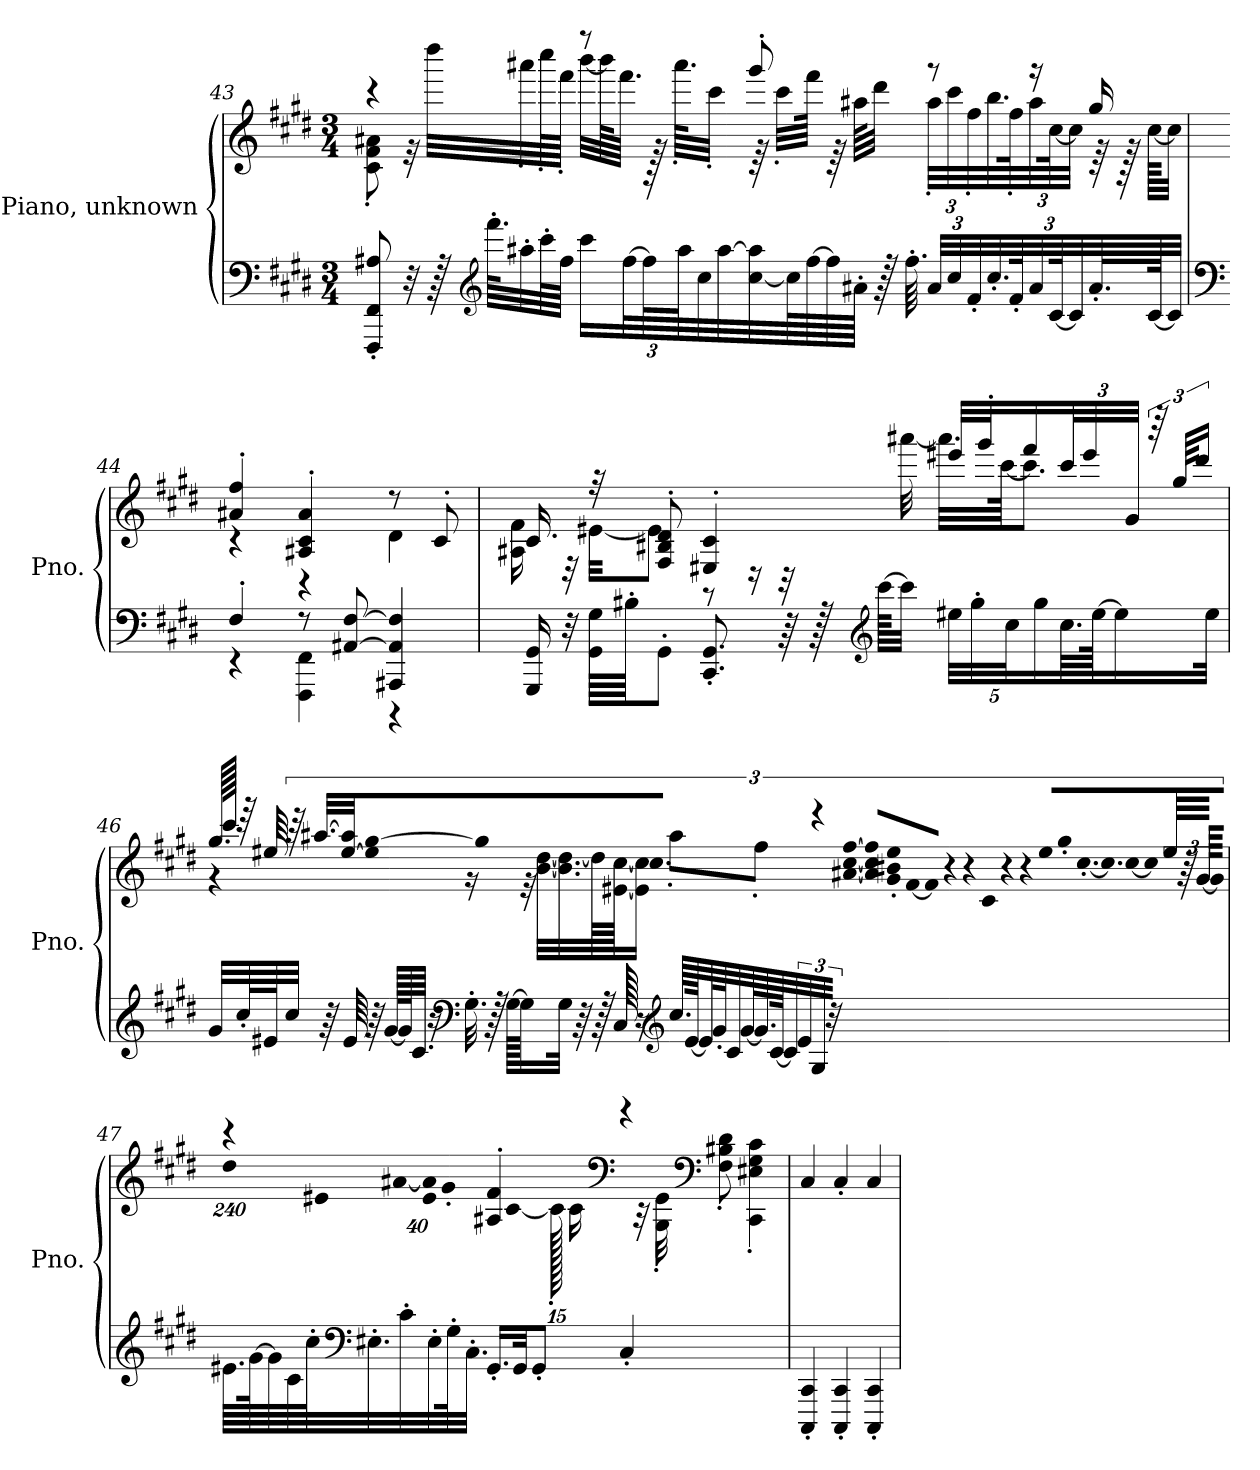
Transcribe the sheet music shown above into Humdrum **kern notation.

**kern	**kern
*part1	*part1
*staff2	*staff1
*I"Piano, unknown	*
*I'Pno.	*
!!LO:LB:g=z
*clefF4	*clefG2
*k[f#c#g#d#]	*k[f#c#g#d#]
*M3/4	*M3/4
=43	=43
*	*^
8FFF#/' 8FF#/' 8A#X/'	4r	8c#\' 8f#\' 8a#X\'
32r	.	32r
128r	.	32dddd#\LLL
*clefG2	*	*
64.fff#'\KLLL	.	.
32aa#X'\	.	32aaa#X'\
64ccc#'\L	.	64cccc#'\L
64ff#\JJJJ	.	64fff#'\JJJJ
*Xbrackettup	*	*
24ccc#\LL	8r	[32bbb\LLL
.	.	128bbb\KL]
.	.	64.fff#\JJJJ
[48ff#\L	.	.
96ff#\L]	.	128r
.	.	64.aaa#'\KLLL
96aa#\J	.	.
48cc#\	.	.
.	.	32ccc#'\JJJ
[48aa#\	.	.
[32cc#\ 32aa#\]	8ggg#'/	64r
.	.	32ccc#'\LLL
64cc#\L]	.	.
[64ff#\	.	64fff#\JJJk
64ff#\]	.	64r
64a#X'\JJJJ	.	64aa#X\KLLL
128r	.	32ddd#\JJJ
64.ff#'\	.	.
*	*	*Xbrackettup
48a#/LLL	8r	48aa#'\LLL
48cc#/	.	48ccc#\
48f#'/	.	48ff#'\
32.cc#'/	.	32.bb\
64f#'/K	.	64ff#'\K
48a#/	16r	48aa#\
[96c#/K	.	[96cc#\K
32c#/]	.	32cc#\JJJ]
64.a#'/L	16gg#/	64r
.	.	128r
[128c#/JK	.	[128cc#\KKLLL
32c#/JJJ]	.	32cc#\JJJ]
!!LO:LB:g=z	!!
=44	=44	=44
*clefF4	*	*
*^	*	*
4F#'/	4r	4a#X/' 4ff#/'	4r
8r	4FFF#\ 4FF#\	4A#X/' 4c#/' 4a#/'	4r
[8AA#X/ [8F#/	.	.	.
4AAA#X/ 4AA#/] 4F#/]	4r	8r	4d#\
.	.	8c#'/	.
*v	*v	*	*
=45	=45	=45
16GGG#/ 16GG#/	16.c#/	16A#X\ 16f#\
32r	.	32r
64GG#\ 64G#\LLLL	32r	[32e#X\KKL
64B#X'\JJJ	.	.
8GG#'\J	8F#/' 8B#X/' 8d#/'	8e#\J]
8.CC#/' 8.GG#/'	4E#X/' 4c#/'	8r
.	.	16r
64r	.	32r
128r	.	.
*clefG2	*	*
[128ccc#\KKLLL	.	.
32ccc#\JJJ]	.	[32aaa#X\
40ee#X\LLL	32eee#X/LLL	32.aaa#\LLL]
40gg#'\	.	.
.	32ggg#'/J	.
.	.	[64ccc#\JJK
40cc#\J	.	.
.	16fff#/	8.ccc#\J]
20gg#\	.	.
64.cc#\LL	48ccc#/L	.
.	48eee#/	.
[128ee#\JJK	.	.
16ee#\]	.	.
.	48g#/JJJ	.
*	*brackettup	*
.	96r	.
.	96gg#/KKLL	.
.	24ddd#/JJ	.
32ee#\JJk	.	.
!!LO:LB:g=z	!!
=46	=46	=46
32g#/LLL	64.gg#/LLLL	4r
.	128ccc#/JJJJk	.
64cc#'/L	64r	.
64e#X/J	64ee#X/	.
32cc#/JJJ	96r	.
.	[48.aa#X/LLL	.
64r	.	.
.	[48ee#/ 48aa#/]	.
64e#/	.	.
64r	32ee#/] [32gg#/	.
[64g#/LLLL	.	.
128g#/K]	128gg#/KL]	.
64.c#/JJJJ	64.cc#/JJJJ	.
16r	32r	.
.	[32a#X/ [32cc#/ [32ff#/	.
*clefF4	*	*
32.G#'\	16a#/] 16cc#/] 16ff#/]LL	16r
128r	.	.
[128G#\KKKLL	.	.
16G#\]	32g#/' 32b#X/' 32ee#/'L	32r
.	[32f#/	[32b#\ [32dd#\LLL
32G#\JJk	32f#/JJJ]	32.b#\] 32.dd#\_
64r	64r	.
128r	128r	128dd#\LL]
128C#/	128c#/	[128e#X\ [128cc#\JJJ
16r	16r	16e#\] 16cc#\]JJ
*clefG2	*	*
64.cc#/LLLL	32r	8aa#'\L
[128e#/JK	.	.
32e#/]	32ee#/LLL	.
64g#'/K	64gg#'/K	.
32c#/	[32.cc#'/	.
[64g#/L	.	.
64.g#/]	64.cc#/L]	8ff#'\J
[128c#/JK	[128cc#/JK	.
32c#/]	32cc#/]	.
*brackettup	*	*
48e#/	96ee#/JJJk	.
.	96r	.
48G#/JJJ	[96g#/KLLL	.
.	32g#/JJJ]	.
48r	.	.
!!LO:LB:g=z	!!
=47	=47	=47
*	*	*Xbrackettup
!	!	!LO:N:vis=16
64.e#X\LLLL	4r	1920%137dd#\LL
[128g#\K	.	.
64g#\]	.	.
64c#\	.	.
64cc#'\J	.	.
!	!	!LO:N:vis=32
.	.	640%23e#X\L
*clefF4	*	*
32.E#X'\	.	.
!	!	!LO:N:vis=32
.	.	[640%23a#X\
32c#'\	.	.
!	!	!LO:N:vis=32
.	.	640%23e#\ 640%23a#\]
32E#'\	.	.
!	!	!LO:N:vis=64
.	.	960%17g#'\K
64G#'\K	.	.
.	.	[320%17c#\JJ
32.C#'\JJJ	.	.
16.GG#'/LL	4A#X/' 4f#/'	1920c#'\]
.	.	16c#\
.	.	32r
32GG#/JK	.	.
.	.	32G#\' 32e#\'KKL
*	*clefF4	*
8GG#'/J	.	.
.	.	8F#\' 8B#X\' 8d#\'J
4C#'/	4r	.
.	.	4CC#\' 4E#X\' 4G#\' 4c#\'
1920ryy	1920ryy	.
*	*v	*v
=48	=48
4CCC#/' 4CC#/'	4C#/
4CCC#/' 4CC#/'	4C#'/
4CCC#/' 4CC#/'	4C#/
=	=
*-	*-
